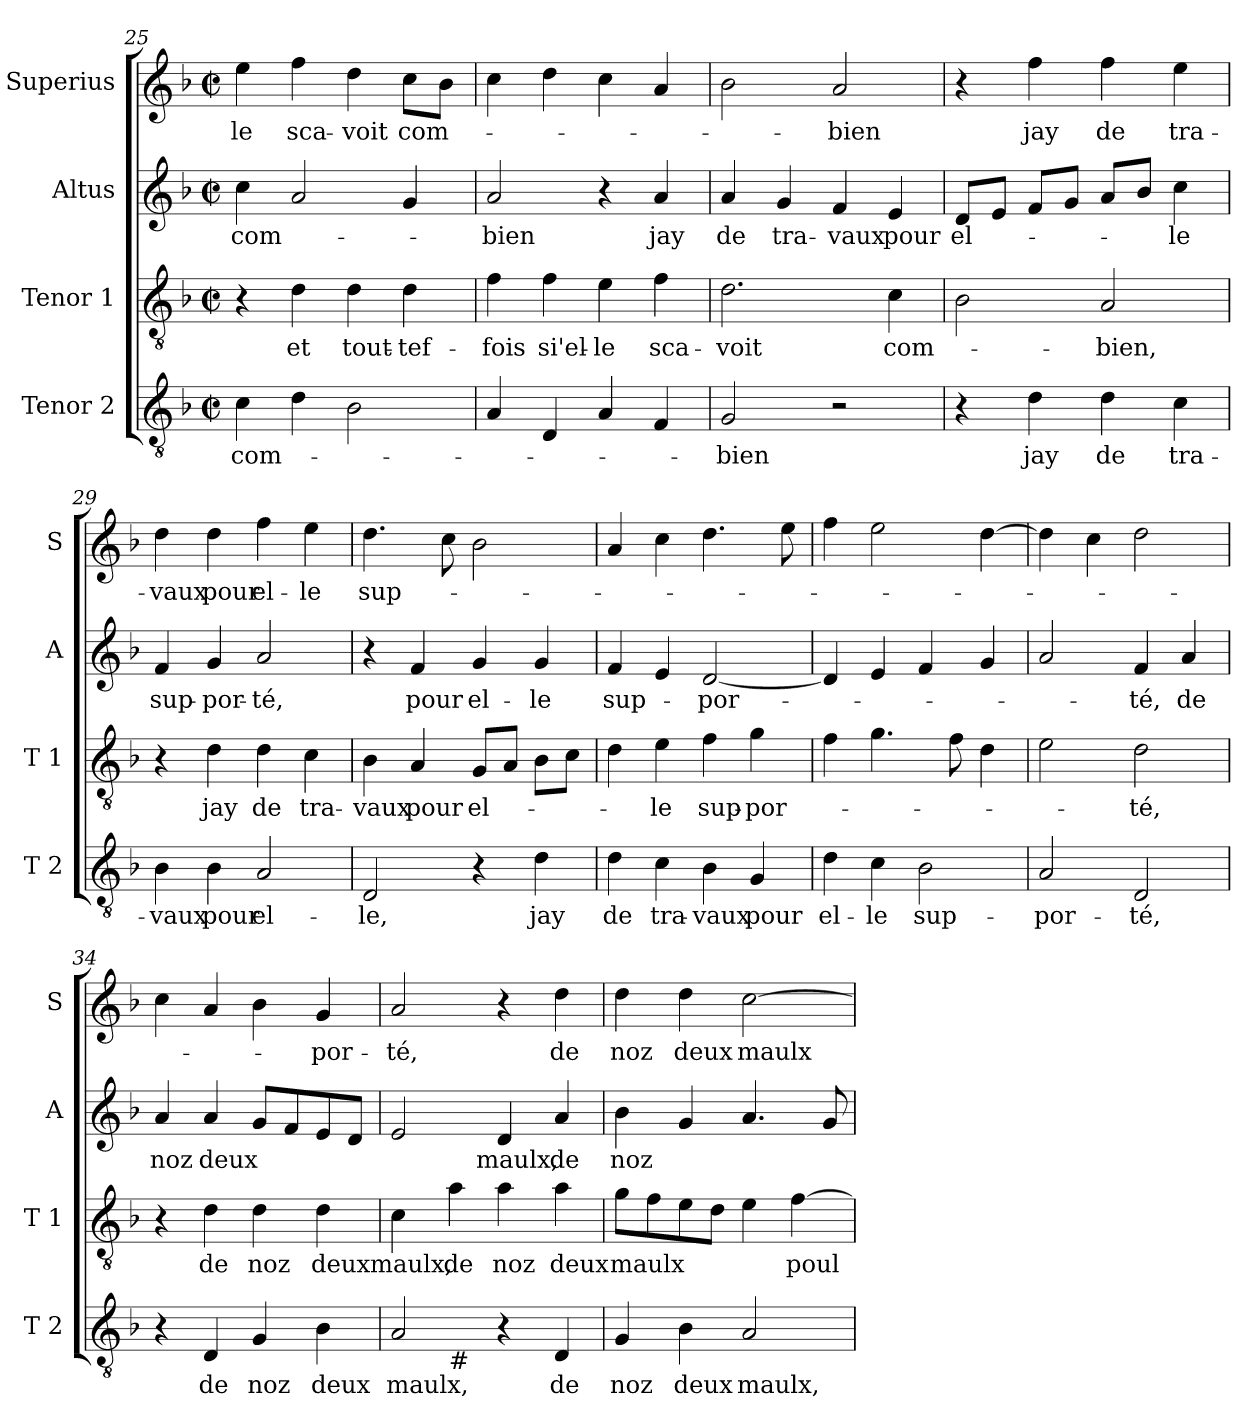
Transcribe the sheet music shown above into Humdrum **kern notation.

**kern	**text	**kern	**text	**kern	**text	**kern	**text
*part4	*part4	*part3	*part3	*part2	*part2	*part1	*part1
*staff4	*staff4	*staff3	*staff3	*staff2	*staff2	*staff1	*staff1
*I"Tenor 2	*	*I"Tenor 1	*	*I"Altus	*	*I"Superius	*
*I'T 2	*	*I'T 1	*	*I'A	*	*I'S	*
*clefGv2	*	*clefGv2	*	*clefG2	*	*clefG2	*
*k[b-]	*	*k[b-]	*	*k[b-]	*	*k[b-]	*
*F:	*	*F:	*	*F:	*	*F:	*
*M2/2	*	*M2/2	*	*M2/2	*	*M2/2	*
*met(c|)	*	*met(c|)	*	*met(c|)	*	*met(c|)	*
=25	=25	=25	=25	=25	=25	=25	=25
4c\	com-	4r	.	4cc\	com-	4ee\	-le
4d\	.	4d\	et	2a/	.	4ff\	sca-
2B-\	.	4d\	tout-	.	.	4dd\	-voit
.	.	4d\	-tef-	4g/	.	8cc\L	com-
.	.	.	.	.	.	8b-\J	.
!!LO:LB:g=z
=26	=26	=26	=26	=26	=26	=26	=26
4A/	.	4f\	-fois	2a/	-bien	4cc\	.
4D/	.	4f\	si'el-	.	.	4dd\	.
4A/	.	4e\	-le	4r	.	4cc\	.
4F/	.	4f\	sca-	4a/	jay	4a/	.
=27	=27	=27	=27	=27	=27	=27	=27
2G/	-bien	2.d\	-voit	4a/	de	2b-\	.
.	.	.	.	4g/	tra-	.	.
2r	.	.	.	4f/	-vaux	2a/	-bien
.	.	4c\	com-	4e/	pour	.	.
=28	=28	=28	=28	=28	=28	=28	=28
4r	.	2B-\	.	8d/L	el-	4r	.
.	.	.	.	8e/J	.	.	.
4d\	jay	.	.	8f/L	.	4ff\	jay
.	.	.	.	8g/J	.	.	.
4d\	de	2A/	-bien,	8a/L	.	4ff\	de
.	.	.	.	8b-/J	.	.	.
4c\	tra-	.	.	4cc\	-le	4ee\	tra-
=29	=29	=29	=29	=29	=29	=29	=29
4B-\	-vaux	4r	.	4f/	sup-	4dd\	-vaux
4B-\	pour	4d\	jay	4g/	-por-	4dd\	pour
2A/	el-	4d\	de	2a/	-té,	4ff\	el-
.	.	4c\	tra-	.	.	4ee\	-le
=30	=30	=30	=30	=30	=30	=30	=30
2D/	-le,	4B-\	-vaux	4r	.	4.dd\	sup-
.	.	4A/	pour	4f/	pour	.	.
.	.	.	.	.	.	8cc\	.
4r	.	8G/L	el-	4g/	el-	2b-\	.
.	.	8A/J	.	.	.	.	.
4d\	jay	8B-\L	.	4g/	-le	.	.
.	.	8c\J	.	.	.	.	.
=31	=31	=31	=31	=31	=31	=31	=31
4d\	de	4d\	.	4f/	sup-	4a/	.
4c\	tra-	4e\	-le	4e/	.	4cc\	.
4B-\	-vaux	4f\	sup-	[2d/	-por-	4.dd\	.
4G/	pour	4g\	-por-	.	.	.	.
.	.	.	.	.	.	8ee\	.
!!LO:PB:g=z
=32	=32	=32	=32	=32	=32	=32	=32
4d\	el-	4f\	.	4d/]	.	4ff\	.
4c\	-le	4.g\	.	4e/	.	2ee\	.
2B-\	sup-	.	.	4f/	.	.	.
.	.	8f\	.	.	.	.	.
.	.	4d\	.	4g/	.	[4dd\	.
=33	=33	=33	=33	=33	=33	=33	=33
2A/	-por-	2e\	.	2a/	.	4dd\]	.
.	.	.	.	.	.	4cc\	.
2D/	-té,	2d\	-té,	4f/	-té,	2dd\	.
.	.	.	.	4a/	de	.	.
=34	=34	=34	=34	=34	=34	=34	=34
4r	.	4r	.	4a/	noz	4cc\	.
4D/	de	4d\	de	4a/	deux	4a/	.
4G/	noz	4d\	noz	8g/L	.	4b-\	.
.	.	.	.	8f/	.	.	.
4B-\	deux	4d\	deux	8e/	.	4g/	-por-
.	.	.	.	8d/J	.	.	.
=35	=35	=35	=35	=35	=35	=35	=35
*^	*	*	*	*	*	*	*
2A/	4ryy	maulx,	4c\	maulx,	2e/	.	2a/	-té,
!	!LO:TX:b:t=#	!	!	!	!	!	!	!
.	2.ryy	.	4a\	de	.	.	.	.
4r	.	.	4a\	noz	4d/	maulx,	4r	.
4D/	.	de	4a\	deux	4a/	de	4dd\	de
*v	*v	*	*	*	*	*	*	*
=36	=36	=36	=36	=36	=36	=36	=36
4G/	noz	8g\L	maulx	4b-\	noz	4dd\	noz
.	.	8f\	.	.	.	.	.
4B-\	deux	8e\	.	4g/	.	4dd\	deux
.	.	8d\J	.	.	.	.	.
2A/	maulx,	4e\	.	4.a/	.	[2cc\	maulx
.	.	[4f\	poul	.	.	.	.
.	.	.	.	8g/	.	.	.
=	=	=	=	=	=	=	=
*-	*-	*-	*-	*-	*-	*-	*-
